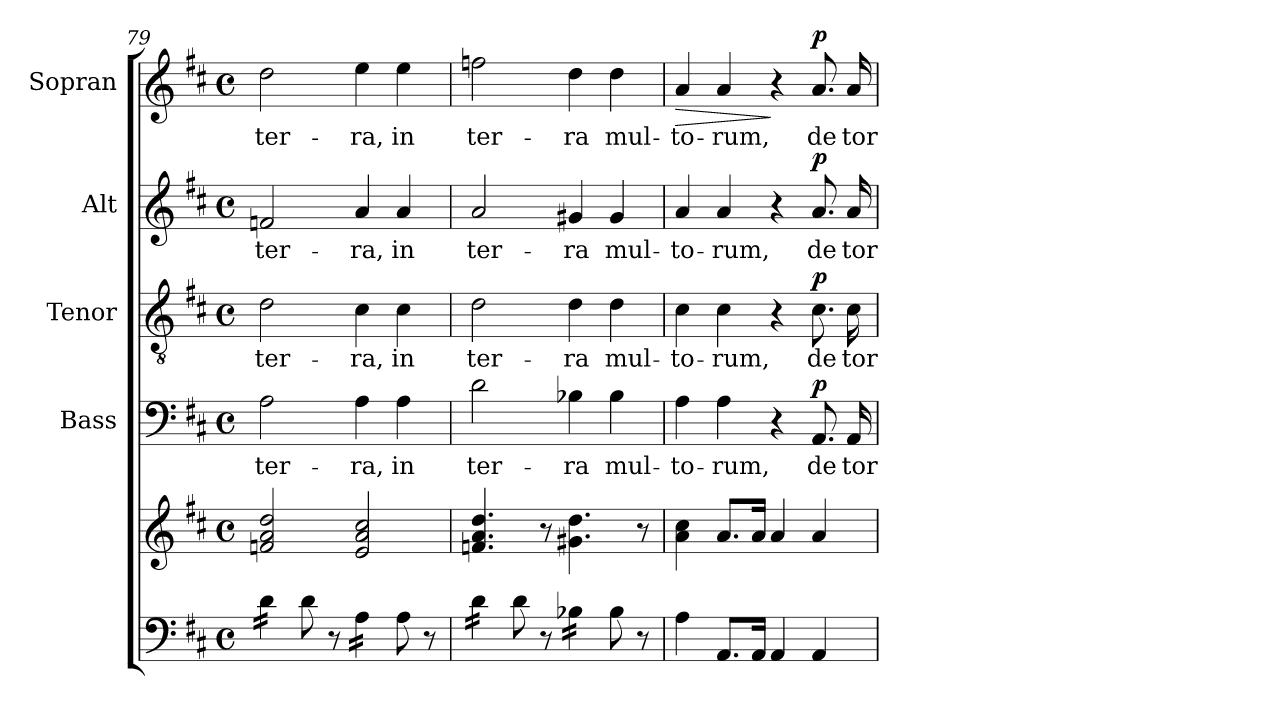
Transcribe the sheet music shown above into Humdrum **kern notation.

**kern	**kern	**kern	**text	**dynam	**kern	**text	**dynam	**kern	**text	**dynam	**kern	**text	**dynam
*part5	*part5	*part4	*part4	*part4	*part3	*part3	*part3	*part2	*part2	*part2	*part1	*part1	*part1
*staff6	*staff5	*staff4	*staff4	*staff4	*staff3	*staff3	*staff3	*staff2	*staff2	*staff2	*staff1	*staff1	*staff1
*	*	*I"Bass	*	*	*I"Tenor	*	*	*I"Alt	*	*	*I"Sopran	*	*
*	*	*I'B.	*	*	*I'T.	*	*	*I'A.	*	*	*I'S.	*	*
*clefF4	*clefG2	*clefF4	*	*	*clefGv2	*	*	*clefG2	*	*	*clefG2	*	*
*k[f#c#]	*k[f#c#]	*k[f#c#]	*	*	*k[f#c#]	*	*	*k[f#c#]	*	*	*k[f#c#]	*	*
*D:	*D:	*D:	*	*	*D:	*	*	*D:	*	*	*D:	*	*
*M4/4	*M4/4	*M4/4	*	*	*M4/4	*	*	*M4/4	*	*	*M4/4	*	*
*met(c)	*met(c)	*met(c)	*	*	*met(c)	*	*	*met(c)	*	*	*met(c)	*	*
=79	=79	=79	=79	=79	=79	=79	=79	=79	=79	=79	=79	=79	=79
!	!	!	!LO:LY:b	!	!	!LO:LY:b	!	!	!LO:LY:b	!	!	!LO:LY:b	!
*tremolo	*	*	*	*	*	*	*	*	*	*	*	*	*
16d\LL	2fn/ 2a/ 2dd/	2A\	ter-	.	2d\	ter-	.	2fn/	ter-	.	2dd\	ter-	.
16d\	.	.	.	.	.	.	.	.	.	.	.	.	.
16d\	.	.	.	.	.	.	.	.	.	.	.	.	.
16d\JJ	.	.	.	.	.	.	.	.	.	.	.	.	.
*Xtremolo	*	*	*	*	*	*	*	*	*	*	*	*	*
8d\	.	.	.	.	.	.	.	.	.	.	.	.	.
8r	.	.	.	.	.	.	.	.	.	.	.	.	.
!	!	!	!LO:LY:b	!	!	!LO:LY:b	!	!	!LO:LY:b	!	!	!LO:LY:b	!
*tremolo	*	*	*	*	*	*	*	*	*	*	*	*	*
16A\LL	2e/ 2a/ 2cc#/	4A\	-ra,	.	4c#\	-ra,	.	4a/	-ra,	.	4ee\	-ra,	.
16A\	.	.	.	.	.	.	.	.	.	.	.	.	.
16A\	.	.	.	.	.	.	.	.	.	.	.	.	.
16A\JJ	.	.	.	.	.	.	.	.	.	.	.	.	.
*Xtremolo	*	*	*	*	*	*	*	*	*	*	*	*	*
!	!	!	!LO:LY:b	!	!	!LO:LY:b	!	!	!LO:LY:b	!	!	!LO:LY:b	!
8A\	.	4A\	in	.	4c#\	in	.	4a/	in	.	4ee\	in	.
8r	.	.	.	.	.	.	.	.	.	.	.	.	.
=80	=80	=80	=80	=80	=80	=80	=80	=80	=80	=80	=80	=80	=80
!	!	!	!LO:LY:b	!	!	!LO:LY:b	!	!	!LO:LY:b	!	!	!LO:LY:b	!
*tremolo	*	*	*	*	*	*	*	*	*	*	*	*	*
16d\LL	4.fn/ 4.a/ 4.dd/	2d\	ter-	.	2d\	ter-	.	2a/	ter-	.	2ffn\	ter-	.
16d\	.	.	.	.	.	.	.	.	.	.	.	.	.
16d\	.	.	.	.	.	.	.	.	.	.	.	.	.
16d\JJ	.	.	.	.	.	.	.	.	.	.	.	.	.
*Xtremolo	*	*	*	*	*	*	*	*	*	*	*	*	*
8d\	.	.	.	.	.	.	.	.	.	.	.	.	.
8r	8r	.	.	.	.	.	.	.	.	.	.	.	.
!	!	!	!LO:LY:b	!	!	!LO:LY:b	!	!	!LO:LY:b	!	!	!LO:LY:b	!
*tremolo	*	*	*	*	*	*	*	*	*	*	*	*	*
16B-X\LL	4.g#X\ 4.dd\	4B-X\	-ra	.	4d\	-ra	.	4g#X/	-ra	.	4dd\	-ra	.
16B-X\	.	.	.	.	.	.	.	.	.	.	.	.	.
16B-X\	.	.	.	.	.	.	.	.	.	.	.	.	.
16B-X\JJ	.	.	.	.	.	.	.	.	.	.	.	.	.
*Xtremolo	*	*	*	*	*	*	*	*	*	*	*	*	*
!	!	!	!LO:LY:b	!	!	!LO:LY:b	!	!	!LO:LY:b	!	!	!LO:LY:b	!
8B-\	.	4B-\	mul-	.	4d\	mul-	.	4g#/	mul-	.	4dd\	mul-	.
8r	8r	.	.	.	.	.	.	.	.	.	.	.	.
=81	=81	=81	=81	=81	=81	=81	=81	=81	=81	=81	=81	=81	=81
!	!	!	!LO:LY:b	!	!	!LO:LY:b	!	!	!LO:LY:b	!	!	!LO:LY:b	!LO:HP:b
4A\	4a\ 4cc#\	4A\	-to-	.	4c#\	-to-	.	4a/	-to-	.	4a/	-to-	>
!	!	!	!LO:LY:b	!	!	!LO:LY:b	!	!	!LO:LY:b	!	!	!LO:LY:b	!
8.AA/L	8.a/L	4A\	-rum,	.	4c#\	-rum,	.	4a/	-rum,	.	4a/	-rum,	.
16AA/Jk	16a/Jk	.	.	.	.	.	.	.	.	.	.	.	.
4AA/	4a/	4r	.	.	4r	.	.	4r	.	.	4r	.	]
!	!	!	!LO:LY:b	!LO:DY:a	!	!LO:LY:b	!LO:DY:a	!	!LO:LY:b	!LO:DY:a	!	!LO:LY:b	!LO:DY:a
4AA/	4a/	8.AA/	de	p	8.c#\	de	p	8.a/	de	p	8.a/	de	p
!	!	!	!LO:LY:b	!	!	!LO:LY:b	!	!	!LO:LY:b	!	!	!LO:LY:b	!
.	.	16AA/	tor-	.	16c#\	tor-	.	16a/	tor-	.	16a/	tor-	.
=	=	=	=	=	=	=	=	=	=	=	=	=	=
*-	*-	*-	*-	*-	*-	*-	*-	*-	*-	*-	*-	*-	*-
